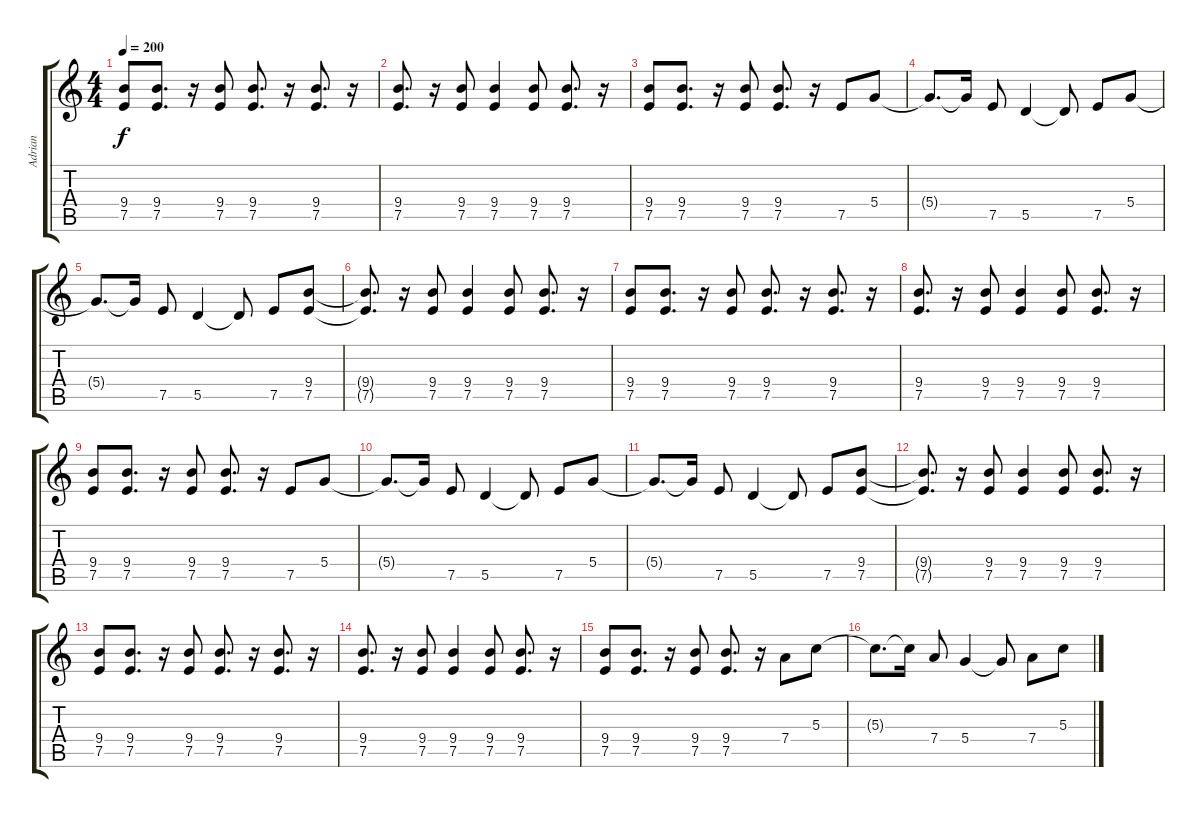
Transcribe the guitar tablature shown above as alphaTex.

\track ("Adrian" "Adrian") {instrument distortionguitar}
\staff {score tabs}
\tuning (E4 B3 G3 D3 A2 E2) {hide}
\ts (4 4)
\tempo 200
\clef g2
\ks c
(9.4 7.5).8{dy f} (9.4 7.5).8{d} r.16 (9.4 7.5).8 (9.4 7.5).8{d} r.16 (9.4 7.5).8{d} r.16 |
(9.4 7.5).8{d} r.16 (9.4 7.5).8 (9.4 7.5).4 (9.4 7.5).8 (9.4 7.5).8{d} r.16 |
(9.4 7.5).8 (9.4 7.5).8{d} r.16 (9.4 7.5).8 (9.4 7.5).8{d} r.16 7.5.8 5.4.8 |
5.4{t}.8{d} 5.4{t}.16 7.5.8 5.5.4 5.5{t}.8 7.5.8 5.4.8 |
5.4{t}.8{d} 5.4{t}.16 7.5.8 5.5.4 5.5{t}.8 7.5.8 (9.4 7.5).8 |
(9.4{t} 7.5{t}).8{d} r.16 (9.4 7.5).8 (9.4 7.5).4 (9.4 7.5).8 (9.4 7.5).8{d} r.16 |
(9.4 7.5).8 (9.4 7.5).8{d} r.16 (9.4 7.5).8 (9.4 7.5).8{d} r.16 (9.4 7.5).8{d} r.16 |
(9.4 7.5).8{d} r.16 (9.4 7.5).8 (9.4 7.5).4 (9.4 7.5).8 (9.4 7.5).8{d} r.16 |
(9.4 7.5).8 (9.4 7.5).8{d} r.16 (9.4 7.5).8 (9.4 7.5).8{d} r.16 7.5.8 5.4.8 |
5.4{t}.8{d} 5.4{t}.16 7.5.8 5.5.4 5.5{t}.8 7.5.8 5.4.8 |
5.4{t}.8{d} 5.4{t}.16 7.5.8 5.5.4 5.5{t}.8 7.5.8 (9.4 7.5).8 |
(9.4{t} 7.5{t}).8{d} r.16 (9.4 7.5).8 (9.4 7.5).4 (9.4 7.5).8 (9.4 7.5).8{d} r.16 |
(9.4 7.5).8 (9.4 7.5).8{d} r.16 (9.4 7.5).8 (9.4 7.5).8{d} r.16 (9.4 7.5).8{d} r.16 |
(9.4 7.5).8{d} r.16 (9.4 7.5).8 (9.4 7.5).4 (9.4 7.5).8 (9.4 7.5).8{d} r.16 |
(9.4 7.5).8 (9.4 7.5).8{d} r.16 (9.4 7.5).8 (9.4 7.5).8{d} r.16 7.4.8 5.3.8 |
5.3{t}.8{d} 5.3{t}.16 7.4.8 5.4.4 5.4{t}.8 7.4.8 5.3.8
